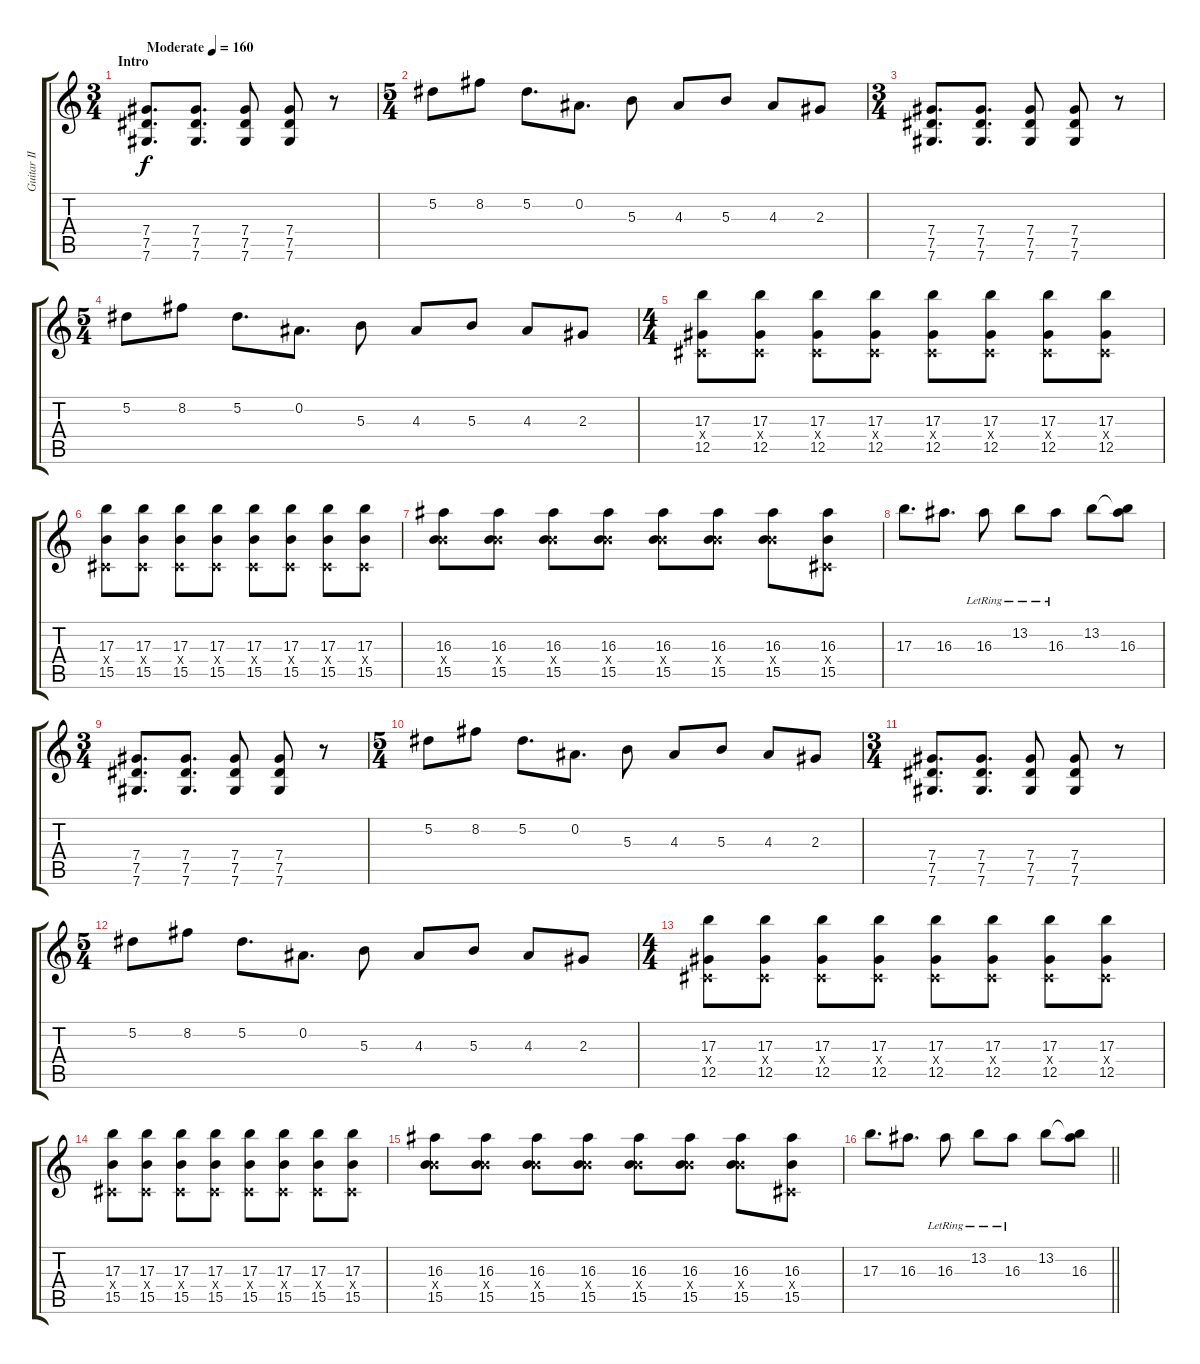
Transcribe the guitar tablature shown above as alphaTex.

\track ("Guitar II" "Guitar II") {instrument distortionguitar}
\staff {score tabs}
\tuning (Eb4 Bb3 Gb3 Db3 Ab2 Db2) {hide}
\ts (3 4)
\section ("" "Intro")
\tempo (160 "Moderate")
\clef g2
\ks c
(7.4 7.5 7.6).8{d dy f instrument distortionguitar} (7.4 7.5 7.6).8{d} (7.4 7.5 7.6).8 (7.4 7.5 7.6).8 r.8 |
\ts (5 4)
5.2.8 8.2.8 5.2.8{d} 0.2.8{d} 5.3.8 4.3.8 5.3.8 4.3.8 2.3.8 |
\ts (3 4)
(7.4 7.5 7.6).8{d} (7.4 7.5 7.6).8{d} (7.4 7.5 7.6).8 (7.4 7.5 7.6).8 r.8 |
\ts (5 4)
5.2.8 8.2.8 5.2.8{d} 0.2.8{d} 5.3.8 4.3.8 5.3.8 4.3.8 2.3.8 |
\ts (4 4)
(17.3 0.4{x} 12.5).8 (17.3 0.4{x} 12.5).8 (17.3 0.4{x} 12.5).8 (17.3 0.4{x} 12.5).8 (17.3 0.4{x} 12.5).8 (17.3 0.4{x} 12.5).8 (17.3 0.4{x} 12.5).8 (17.3 0.4{x} 12.5).8 |
(17.3 0.4{x} 15.5).8 (17.3 0.4{x} 15.5).8 (17.3 0.4{x} 15.5).8 (17.3 0.4{x} 15.5).8 (17.3 0.4{x} 15.5).8 (17.3 0.4{x} 15.5).8 (17.3 0.4{x} 15.5).8 (17.3 0.4{x} 15.5).8 |
(16.3 10.4{x} 15.5).8 (16.3 10.4{x} 15.5).8 (16.3 10.4{x} 15.5).8 (16.3 10.4{x} 15.5).8 (16.3 10.4{x} 15.5).8 (16.3 10.4{x} 15.5).8 (16.3 10.4{x} 15.5).8 (16.3 0.4{x} 15.5).8 |
17.3.8{d} 16.3.8{d} 16.3{lr}.8 13.2{lr}.8 16.3{lr}.8 13.2.8 (13.2{t} 16.3).8 |
\ts (3 4)
(7.4 7.5 7.6).8{d} (7.4 7.5 7.6).8{d} (7.4 7.5 7.6).8 (7.4 7.5 7.6).8 r.8 |
\ts (5 4)
5.2.8 8.2.8 5.2.8{d} 0.2.8{d} 5.3.8 4.3.8 5.3.8 4.3.8 2.3.8 |
\ts (3 4)
(7.4 7.5 7.6).8{d} (7.4 7.5 7.6).8{d} (7.4 7.5 7.6).8 (7.4 7.5 7.6).8 r.8 |
\ts (5 4)
5.2.8 8.2.8 5.2.8{d} 0.2.8{d} 5.3.8 4.3.8 5.3.8 4.3.8 2.3.8 |
\ts (4 4)
(17.3 0.4{x} 12.5).8 (17.3 0.4{x} 12.5).8 (17.3 0.4{x} 12.5).8 (17.3 0.4{x} 12.5).8 (17.3 0.4{x} 12.5).8 (17.3 0.4{x} 12.5).8 (17.3 0.4{x} 12.5).8 (17.3 0.4{x} 12.5).8 |
(17.3 0.4{x} 15.5).8 (17.3 0.4{x} 15.5).8 (17.3 0.4{x} 15.5).8 (17.3 0.4{x} 15.5).8 (17.3 0.4{x} 15.5).8 (17.3 0.4{x} 15.5).8 (17.3 0.4{x} 15.5).8 (17.3 0.4{x} 15.5).8 |
(16.3 10.4{x} 15.5).8 (16.3 10.4{x} 15.5).8 (16.3 10.4{x} 15.5).8 (16.3 10.4{x} 15.5).8 (16.3 10.4{x} 15.5).8 (16.3 10.4{x} 15.5).8 (16.3 10.4{x} 15.5).8 (16.3 0.4{x} 15.5).8 |
\barLineRight lightlight
17.3.8{d} 16.3.8{d} 16.3{lr}.8 13.2{lr}.8 16.3{lr}.8 13.2.8 (13.2{t} 16.3).8
